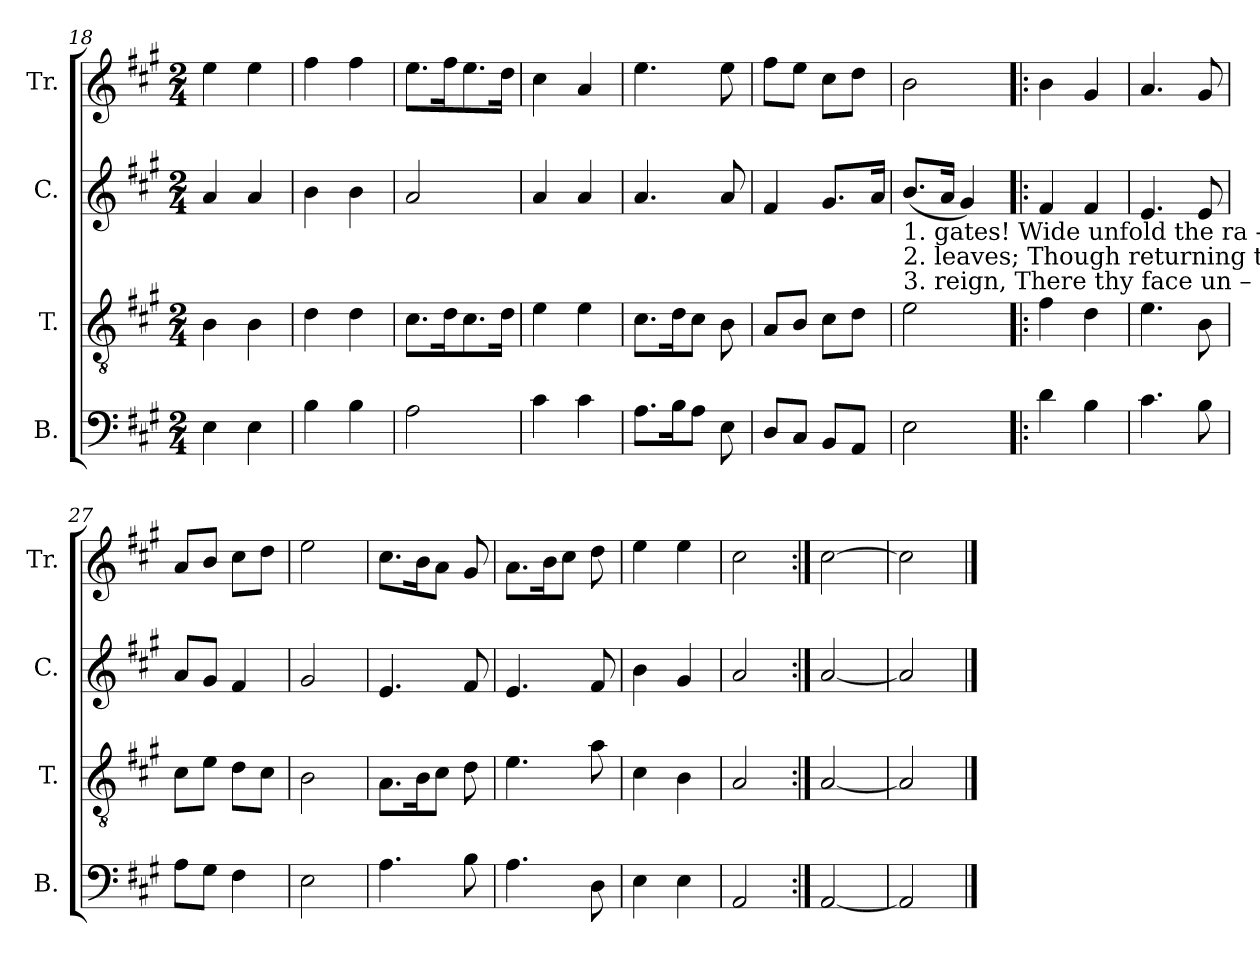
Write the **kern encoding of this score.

**kern	**kern	**kern	**kern
*part4	*part3	*part2	*part1
*staff4	*staff3	*staff2	*staff1
*I"B.	*I"T.	*I"C.	*I"Tr.
*I'B.	*I'T.	*I'C.	*I'Tr.
*clefF4	*clefGv2	*clefG2	*clefG2
*k[f#c#g#]	*k[f#c#g#]	*k[f#c#g#]	*k[f#c#g#]
*M2/4	*M2/4	*M2/4	*M2/4
=18	=18	=18	=18
4E\	4B\	4a/	4ee\
4E\	4B\	4a/	4ee\
=19	=19	=19	=19
4B\	4d\	4b\	4ff#\
4B\	4d\	4b\	4ff#\
=20	=20	=20	=20
2A\	8.c#\L	2a/	8.ee\L
.	16d\K	.	16ff#\K
.	8.c#\	.	8.ee\
.	16d\Jk	.	16dd\Jk
=21	=21	=21	=21
4c#\	4e\	4a/	4cc#\
4c#\	4e\	4a/	4a/
=22	=22	=22	=22
8.A\L	8.c#\L	4.a/	4.ee\
16B\K	16d\K	.	.
8A\J	8c#\J	.	.
8E\	8B\	8a/	8ee\
=23	=23	=23	=23
8D/L	8A/L	4f#/	8ff#\L
8C#/J	8B/J	.	8ee\J
8BB/L	8c#\L	8.g#/L	8cc#\L
8AA/J	8d\J	.	8dd\J
.	.	16a/Jk	.
!!LO:LB:g=z
=24	=24	=24	=24
!	!	!LO:TX:b:t=1.  gates!             Wide   unfold    the    ra  –  diant    scene,    Take           the     King           of      glo – ry    in.	!
!	!	!LO:TX:b:t=2.  leaves;            Though  returning     to       his     throne,    Still             he     calls             mankind  his  own.	!
!	!	!LO:TX:b:t=3.  reign,             There thy face   un – clou –ded       see,        Find           our   heav’n        of  heav’ns in  thee!	!
2E\	2e\	(8.b/L	2b\
.	.	16a/Jk	.
.	.	4g#/)	.
=25!|:	=25!|:	=25!|:	=25!|:
4d\	4f#\	4f#/	4b\
4B\	4d\	4f#/	4g#/
=26	=26	=26	=26
4.c#\	4.e\	4.e/	4.a/
8B\	8B\	8e/	8g#/
=27	=27	=27	=27
8A\L	8c#\L	8a/L	8a/L
8G#\J	8e\J	8g#/J	8b/J
4F#\	8d\L	4f#/	8cc#\L
.	8c#\J	.	8dd\J
=28	=28	=28	=28
2E\	2B\	2g#/	2ee\
=29	=29	=29	=29
4.A\	8.A\L	4.e/	8.cc#\L
.	16B\K	.	16b\K
.	8c#\J	.	8a\J
8B\	8d\	8f#/	8g#/
=30	=30	=30	=30
4.A\	4.e\	4.e/	8.a\L
.	.	.	16b\K
.	.	.	8cc#\J
8D\	8a\	8f#/	8dd\
=31	=31	=31	=31
4E\	4c#\	4b\	4ee\
4E\	4B\	4g#/	4ee\
=32	=32	=32	=32
2AA/	2A/	2a/	2cc#\
=33:|!	=33:|!	=33:|!	=33:|!
[2AA/	[2A/	[2a/	[2cc#\
=34	=34	=34	=34
2AA/]	2A/]	2a/]	2cc#\]
==	==	==	==
*-	*-	*-	*-
